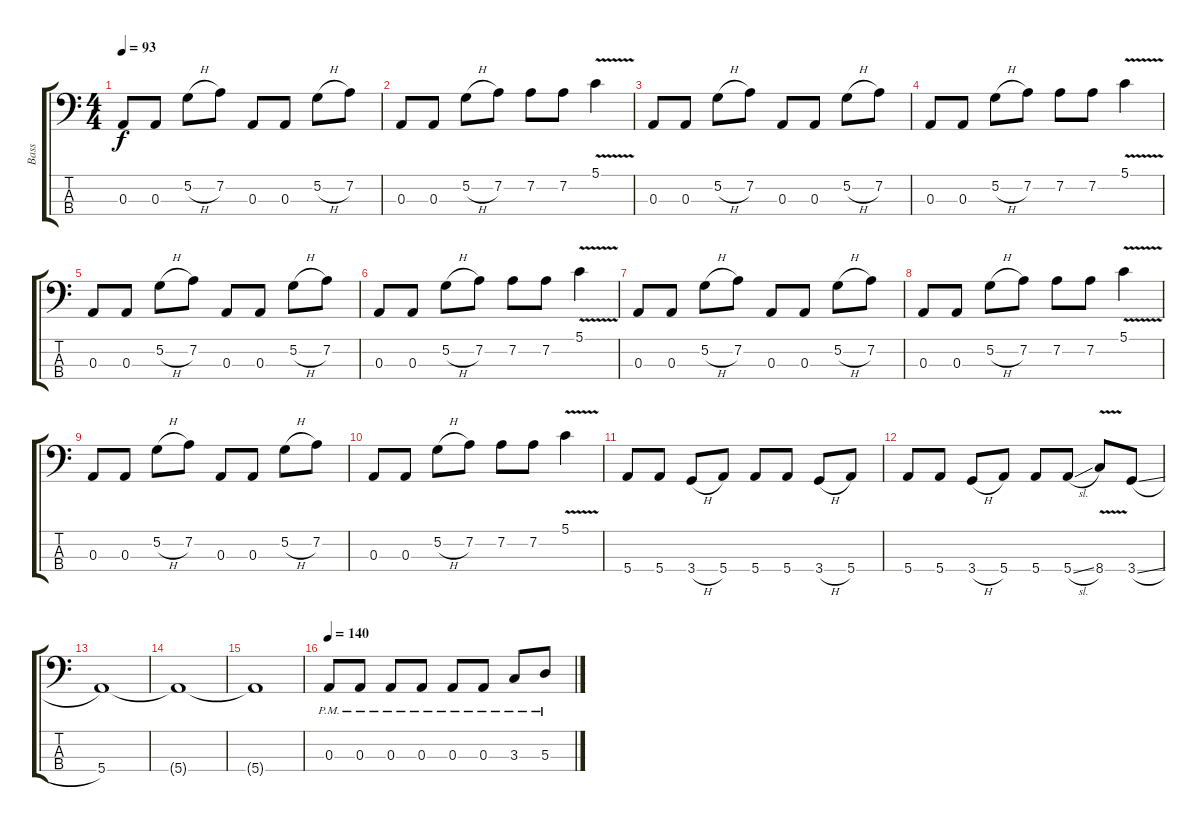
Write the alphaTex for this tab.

\track ("Bass" "Bass") {instrument electricbasspick}
\staff {score tabs}
\tuning (G2 D2 A1 E1) {hide}
\ts (4 4)
\tempo 93
\clef f4
\ks c
0.3.8{dy f} 0.3.8 5.2{h}.8 7.2.8 0.3.8 0.3.8 5.2{h}.8 7.2.8 |
0.3.8 0.3.8 5.2{h}.8 7.2.8 7.2.8 7.2.8 5.1{v}.4 |
0.3.8 0.3.8 5.2{h}.8 7.2.8 0.3.8 0.3.8 5.2{h}.8 7.2.8 |
0.3.8 0.3.8 5.2{h}.8 7.2.8 7.2.8 7.2.8 5.1{v}.4 |
0.3.8 0.3.8 5.2{h}.8 7.2.8 0.3.8 0.3.8 5.2{h}.8 7.2.8 |
0.3.8 0.3.8 5.2{h}.8 7.2.8 7.2.8 7.2.8 5.1{v}.4 |
0.3.8 0.3.8 5.2{h}.8 7.2.8 0.3.8 0.3.8 5.2{h}.8 7.2.8 |
0.3.8 0.3.8 5.2{h}.8 7.2.8 7.2.8 7.2.8 5.1{v}.4 |
0.3.8 0.3.8 5.2{h}.8 7.2.8 0.3.8 0.3.8 5.2{h}.8 7.2.8 |
0.3.8 0.3.8 5.2{h}.8 7.2.8 7.2.8 7.2.8 5.1{v}.4 |
5.4.8 5.4.8 3.4{h}.8 5.4.8 5.4.8 5.4.8 3.4{h}.8 5.4.8 |
5.4.8 5.4.8 3.4{h}.8 5.4.8 5.4.8 5.4{sl}.8 8.4{v}.8 3.4{sl}.8 |
5.4.1 |
5.4{t}.1 |
5.4{t}.1 |
\tempo 140
0.3{pm}.8 0.3{pm}.8 0.3{pm}.8 0.3{pm}.8 0.3{pm}.8 0.3{pm}.8 3.3{pm}.8 5.3{pm}.8
